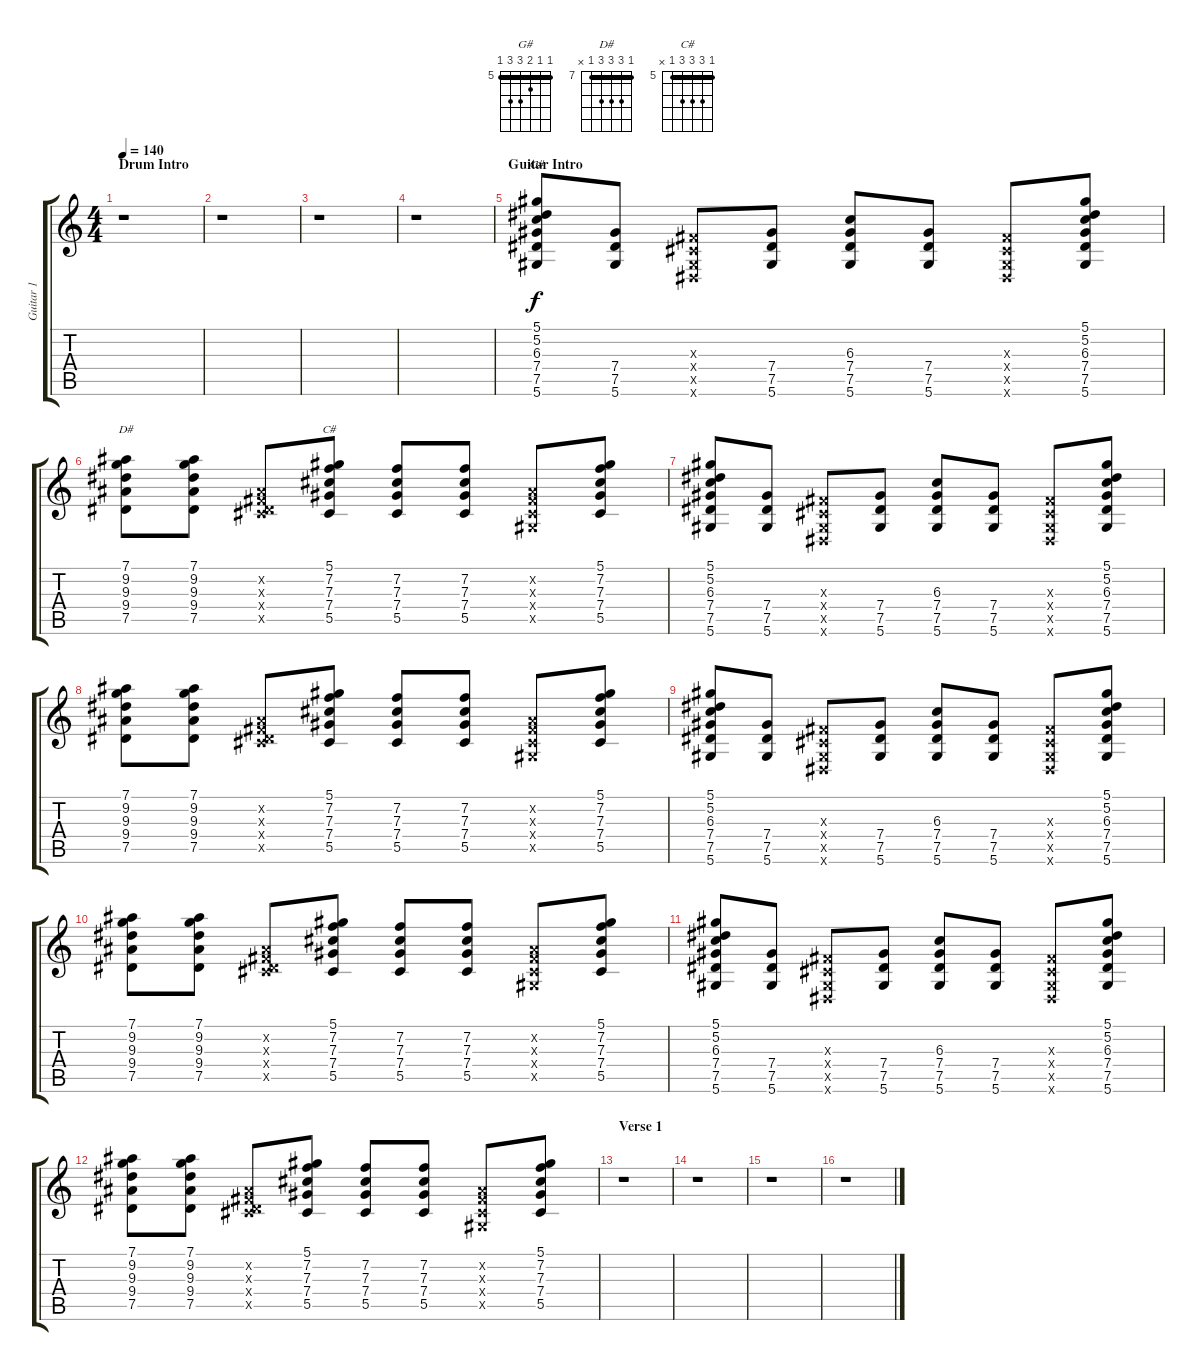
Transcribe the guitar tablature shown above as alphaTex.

\track ("Guitar 1" "Guitar 1") {instrument acousticguitarnylon}
\staff {score tabs}
\tuning (Eb4 Bb3 Gb3 Db3 Ab2 Eb2) {hide}
\chord ("G#" 5 5 6 7 7 5) {firstfret 5 barre 5}
\chord ("D#" 7 9 9 9 7 x) {firstfret 7 barre 7}
\chord ("C#" 5 7 7 7 5 x) {firstfret 5 barre 5}
\ts (4 4)
\section ("" "Drum Intro")
\tempo 140
\clef g2
\ks c
r.1{dy f instrument acousticguitarnylon} |
r.1 |
r.1 |
r.1 |
\section ("" "Guitar Intro")
(5.1 5.2 6.3 7.4 7.5 5.6).8{ch "G#"} (7.4 7.5 5.6).8 (0.3{x} 0.4{x} 0.5{x} 0.6{x}).8 (7.4 7.5 5.6).8 (6.3 7.4 7.5 5.6).8 (7.4 7.5 5.6).8 (0.3{x} 0.4{x} 0.5{x} 0.6{x}).8 (5.1 5.2 6.3 7.4 7.5 5.6).8 |
(7.1 9.2 9.3 9.4 7.5).8{ch "D#"} (7.1 9.2 9.3 9.4 7.5).8 (0.2{x} 0.3{x} 0.4{x} 7.5{x}).8 (5.1 7.2 7.3 7.4 5.5).8{ch "C#"} (7.2 7.3 7.4 5.5).8 (7.2 7.3 7.4 5.5).8 (0.2{x} 0.3{x} 0.4{x} 0.5{x}).8 (5.1 7.2 7.3 7.4 5.5).8 |
(5.1 5.2 6.3 7.4 7.5 5.6).8 (7.4 7.5 5.6).8 (0.3{x} 0.4{x} 0.5{x} 0.6{x}).8 (7.4 7.5 5.6).8 (6.3 7.4 7.5 5.6).8 (7.4 7.5 5.6).8 (0.3{x} 0.4{x} 0.5{x} 0.6{x}).8 (5.1 5.2 6.3 7.4 7.5 5.6).8 |
(7.1 9.2 9.3 9.4 7.5).8 (7.1 9.2 9.3 9.4 7.5).8 (0.2{x} 0.3{x} 0.4{x} 7.5{x}).8 (5.1 7.2 7.3 7.4 5.5).8 (7.2 7.3 7.4 5.5).8 (7.2 7.3 7.4 5.5).8 (0.2{x} 0.3{x} 0.4{x} 0.5{x}).8 (5.1 7.2 7.3 7.4 5.5).8 |
(5.1 5.2 6.3 7.4 7.5 5.6).8 (7.4 7.5 5.6).8 (0.3{x} 0.4{x} 0.5{x} 0.6{x}).8 (7.4 7.5 5.6).8 (6.3 7.4 7.5 5.6).8 (7.4 7.5 5.6).8 (0.3{x} 0.4{x} 0.5{x} 0.6{x}).8 (5.1 5.2 6.3 7.4 7.5 5.6).8 |
(7.1 9.2 9.3 9.4 7.5).8 (7.1 9.2 9.3 9.4 7.5).8 (0.2{x} 0.3{x} 0.4{x} 7.5{x}).8 (5.1 7.2 7.3 7.4 5.5).8 (7.2 7.3 7.4 5.5).8 (7.2 7.3 7.4 5.5).8 (0.2{x} 0.3{x} 0.4{x} 0.5{x}).8 (5.1 7.2 7.3 7.4 5.5).8 |
(5.1 5.2 6.3 7.4 7.5 5.6).8 (7.4 7.5 5.6).8 (0.3{x} 0.4{x} 0.5{x} 0.6{x}).8 (7.4 7.5 5.6).8 (6.3 7.4 7.5 5.6).8 (7.4 7.5 5.6).8 (0.3{x} 0.4{x} 0.5{x} 0.6{x}).8 (5.1 5.2 6.3 7.4 7.5 5.6).8 |
(7.1 9.2 9.3 9.4 7.5).8 (7.1 9.2 9.3 9.4 7.5).8 (0.2{x} 0.3{x} 0.4{x} 7.5{x}).8 (5.1 7.2 7.3 7.4 5.5).8 (7.2 7.3 7.4 5.5).8 (7.2 7.3 7.4 5.5).8 (0.2{x} 0.3{x} 0.4{x} 0.5{x}).8 (5.1 7.2 7.3 7.4 5.5).8 |
\section ("" "Verse 1")
r.1 |
r.1 |
r.1 |
r.1
